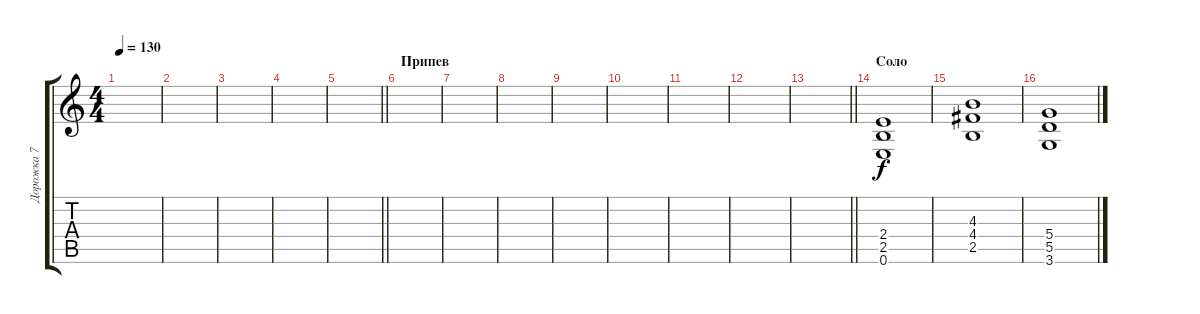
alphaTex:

\track ("Дорожка 7" "Дорожка 7") {instrument overdrivenguitar}
\staff {score tabs}
\tuning (E4 B3 G3 D3 A2 E2) {hide}
\ts (4 4)
\tempo 130
\clef g2
\ks c
|
|
|
|
\barLineRight lightlight
|
\section ("" "Припев")
|
|
|
|
|
|
|
\barLineRight lightlight
|
\section ("" "Соло")
(2.4 2.5 0.6).1 |
(4.3 4.4 2.5).1 |
(5.4 5.5 3.6).1
